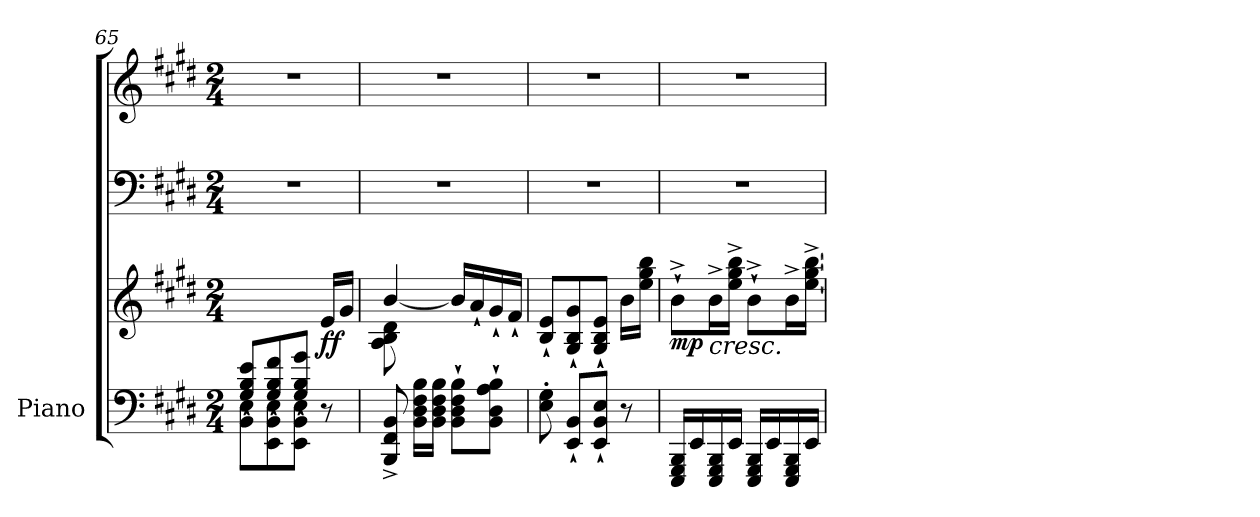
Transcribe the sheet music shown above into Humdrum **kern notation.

**kern	**kern	**kern	**kern	**dynam
*part1	*part1	*part1	*part1	*part1
*staff4	*staff3	*staff2	*staff1	*staff1/2/3/4
*I"Piano	*	*	*	*
*I'Pno.	*	*	*	*
*clefF4	*clefG2	*clefF4	*clefG2	*
*k[f#c#g#d#]	*k[f#c#g#d#]	*k[f#c#g#d#]	*k[f#c#g#d#]	*
*M2/4	*M2/4	*M2/4	*M2/4	*
=65	=65	=65	=65	=65
*^	*	*	*	*
8BB\` 8E\`L	8G#/` 8B/` 8e/`L	4.ryy	2r	2r	.
8EE\` 8BB\` 8E\`	8G#/` 8B/` 8f#/`	.	.	.	.
8EE\` 8BB\` 8E\`J	8G#/` 8B/` 8g#/`J	.	.	.	.
!	!	!	!	!	!LO:DY:b=3
8r	8ryy	16e/LL	.	.	ff
.	.	16g#/JJ	.	.	.
*v	*v	*	*	*	*
=66	=66	=66	=66	=66
*	*^	*	*	*
8BBB/^ 8FF#/^ 8BB/^	8A\ 8B\ 8d#\	[4b^^/	2r	2r	.
16BB\ 16D#\ 16F#\ 16B\LL	4.ryy	.	.	.	.
16BB\ 16D#\ 16F#\ 16B\JJ	.	.	.	.	.
8BB\` 8D#\` 8F#\` 8B\`L	.	16b/LL]	.	.	.
.	.	16a`/	.	.	.
8BB\` 8D#\` 8A\` 8B\`J	.	16g#`/	.	.	.
.	.	16f#`/JJ	.	.	.
*	*v	*v	*	*	*
=67	=67	=67	=67	=67
8E\' 8G#\'	8B/` 8e/`L	2r	2r	.
8EE/` 8BB/`L	8G#/` 8B/` 8g#/`	.	.	.
8EE/` 8BB/` 8E/`J	8G#/` 8B/` 8e/`J	.	.	.
8r	16b\LL	.	.	.
.	16ee\ 16gg#\ 16bb\JJ	.	.	.
=68	=68	=68	=68	=68
!	!	!	!	!LO:DY:b=3
16EEE/ 16GGG#/ 16BBB/LL	8b`^\L	2r	2r	mp
16EE/	.	.	.	.
!	!LO:TX:b:i:t=cresc.	!	!	!
16EEE/ 16GGG#/ 16BBB/	16b^\L	.	.	.
16EE/JJ	16ee\^ 16gg#\^ 16bb\^JJ	.	.	.
16EEE/ 16GGG#/ 16BBB/LL	8b`^\L	.	.	.
16EE/	.	.	.	.
16EEE/ 16GGG#/ 16BBB/	16b^\L	.	.	.
16EE/JJ	[16ee\^ [16gg#\^ [16bb\^JJ	.	.	.
=	=	=	=	=
*-	*-	*-	*-	*-
